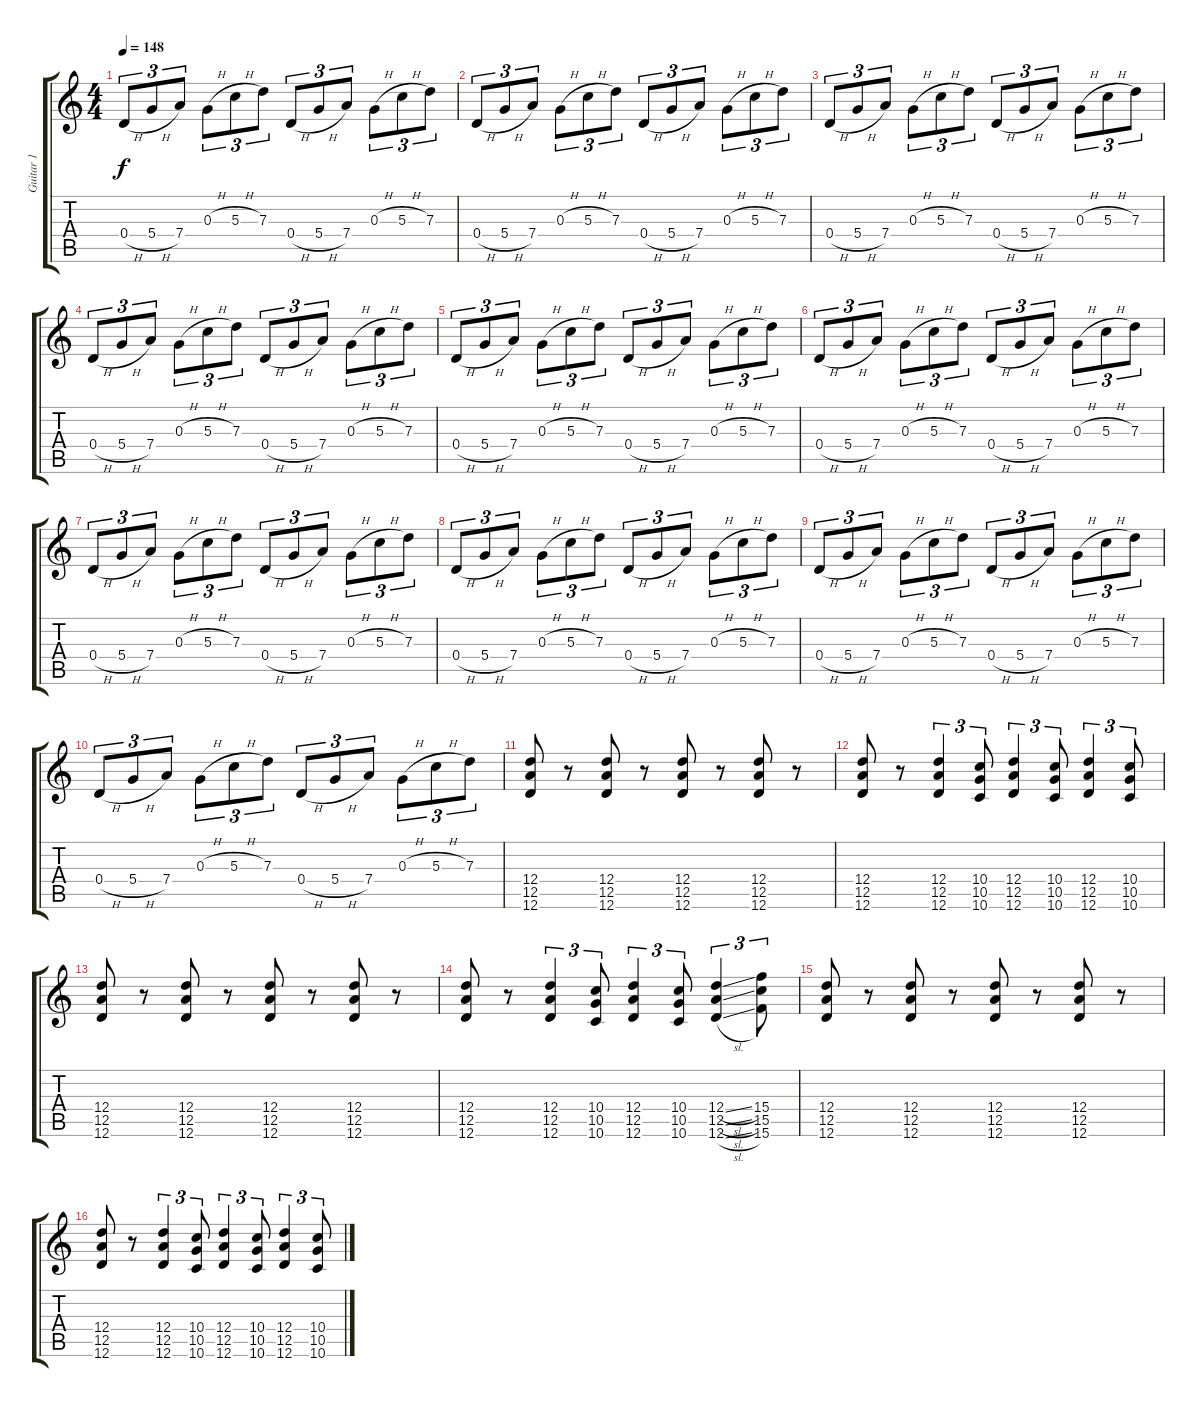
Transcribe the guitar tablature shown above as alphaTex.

\track ("Guitar 1" "Guitar 1") {instrument overdrivenguitar}
\staff {score tabs}
\tuning (E4 B3 G3 D3 A2 D2) {hide}
\ts (4 4)
\tempo 148
\clef g2
\ks c
0.4{h}.8{tu (3 2) dy f} 5.4{h}.8{tu (3 2)} 7.4.8{tu (3 2)} 0.3{h}.8{tu (3 2)} 5.3{h}.8{tu (3 2)} 7.3.8{tu (3 2)} 0.4{h}.8{tu (3 2)} 5.4{h}.8{tu (3 2)} 7.4.8{tu (3 2)} 0.3{h}.8{tu (3 2)} 5.3{h}.8{tu (3 2)} 7.3.8{tu (3 2)} |
0.4{h}.8{tu (3 2)} 5.4{h}.8{tu (3 2)} 7.4.8{tu (3 2)} 0.3{h}.8{tu (3 2)} 5.3{h}.8{tu (3 2)} 7.3.8{tu (3 2)} 0.4{h}.8{tu (3 2)} 5.4{h}.8{tu (3 2)} 7.4.8{tu (3 2)} 0.3{h}.8{tu (3 2)} 5.3{h}.8{tu (3 2)} 7.3.8{tu (3 2)} |
0.4{h}.8{tu (3 2)} 5.4{h}.8{tu (3 2)} 7.4.8{tu (3 2)} 0.3{h}.8{tu (3 2)} 5.3{h}.8{tu (3 2)} 7.3.8{tu (3 2)} 0.4{h}.8{tu (3 2)} 5.4{h}.8{tu (3 2)} 7.4.8{tu (3 2)} 0.3{h}.8{tu (3 2)} 5.3{h}.8{tu (3 2)} 7.3.8{tu (3 2)} |
0.4{h}.8{tu (3 2)} 5.4{h}.8{tu (3 2)} 7.4.8{tu (3 2)} 0.3{h}.8{tu (3 2)} 5.3{h}.8{tu (3 2)} 7.3.8{tu (3 2)} 0.4{h}.8{tu (3 2)} 5.4{h}.8{tu (3 2)} 7.4.8{tu (3 2)} 0.3{h}.8{tu (3 2)} 5.3{h}.8{tu (3 2)} 7.3.8{tu (3 2)} |
0.4{h}.8{tu (3 2)} 5.4{h}.8{tu (3 2)} 7.4.8{tu (3 2)} 0.3{h}.8{tu (3 2)} 5.3{h}.8{tu (3 2)} 7.3.8{tu (3 2)} 0.4{h}.8{tu (3 2)} 5.4{h}.8{tu (3 2)} 7.4.8{tu (3 2)} 0.3{h}.8{tu (3 2)} 5.3{h}.8{tu (3 2)} 7.3.8{tu (3 2)} |
0.4{h}.8{tu (3 2)} 5.4{h}.8{tu (3 2)} 7.4.8{tu (3 2)} 0.3{h}.8{tu (3 2)} 5.3{h}.8{tu (3 2)} 7.3.8{tu (3 2)} 0.4{h}.8{tu (3 2)} 5.4{h}.8{tu (3 2)} 7.4.8{tu (3 2)} 0.3{h}.8{tu (3 2)} 5.3{h}.8{tu (3 2)} 7.3.8{tu (3 2)} |
0.4{h}.8{tu (3 2)} 5.4{h}.8{tu (3 2)} 7.4.8{tu (3 2)} 0.3{h}.8{tu (3 2)} 5.3{h}.8{tu (3 2)} 7.3.8{tu (3 2)} 0.4{h}.8{tu (3 2)} 5.4{h}.8{tu (3 2)} 7.4.8{tu (3 2)} 0.3{h}.8{tu (3 2)} 5.3{h}.8{tu (3 2)} 7.3.8{tu (3 2)} |
0.4{h}.8{tu (3 2)} 5.4{h}.8{tu (3 2)} 7.4.8{tu (3 2)} 0.3{h}.8{tu (3 2)} 5.3{h}.8{tu (3 2)} 7.3.8{tu (3 2)} 0.4{h}.8{tu (3 2)} 5.4{h}.8{tu (3 2)} 7.4.8{tu (3 2)} 0.3{h}.8{tu (3 2)} 5.3{h}.8{tu (3 2)} 7.3.8{tu (3 2)} |
0.4{h}.8{tu (3 2)} 5.4{h}.8{tu (3 2)} 7.4.8{tu (3 2)} 0.3{h}.8{tu (3 2)} 5.3{h}.8{tu (3 2)} 7.3.8{tu (3 2)} 0.4{h}.8{tu (3 2)} 5.4{h}.8{tu (3 2)} 7.4.8{tu (3 2)} 0.3{h}.8{tu (3 2)} 5.3{h}.8{tu (3 2)} 7.3.8{tu (3 2)} |
0.4{h}.8{tu (3 2)} 5.4{h}.8{tu (3 2)} 7.4.8{tu (3 2)} 0.3{h}.8{tu (3 2)} 5.3{h}.8{tu (3 2)} 7.3.8{tu (3 2)} 0.4{h}.8{tu (3 2)} 5.4{h}.8{tu (3 2)} 7.4.8{tu (3 2)} 0.3{h}.8{tu (3 2)} 5.3{h}.8{tu (3 2)} 7.3.8{tu (3 2)} |
(12.4 12.5 12.6).8 r.8 (12.4 12.5 12.6).8 r.8 (12.4 12.5 12.6).8 r.8 (12.4 12.5 12.6).8 r.8 |
(12.4 12.5 12.6).8 r.8 (12.4 12.5 12.6).4{tu (3 2)} (10.4 10.5 10.6).8{tu (3 2)} (12.4 12.5 12.6).4{tu (3 2)} (10.4 10.5 10.6).8{tu (3 2)} (12.4 12.5 12.6).4{tu (3 2)} (10.4 10.5 10.6).8{tu (3 2)} |
(12.4 12.5 12.6).8 r.8 (12.4 12.5 12.6).8 r.8 (12.4 12.5 12.6).8 r.8 (12.4 12.5 12.6).8 r.8 |
(12.4 12.5 12.6).8 r.8 (12.4 12.5 12.6).4{tu (3 2)} (10.4 10.5 10.6).8{tu (3 2)} (12.4 12.5 12.6).4{tu (3 2)} (10.4 10.5 10.6).8{tu (3 2)} (12.4{sl} 12.5{sl} 12.6{sl}).4{tu (3 2)} (15.4 15.5 15.6).8{tu (3 2)} |
(12.4 12.5 12.6).8 r.8 (12.4 12.5 12.6).8 r.8 (12.4 12.5 12.6).8 r.8 (12.4 12.5 12.6).8 r.8 |
(12.4 12.5 12.6).8 r.8 (12.4 12.5 12.6).4{tu (3 2)} (10.4 10.5 10.6).8{tu (3 2)} (12.4 12.5 12.6).4{tu (3 2)} (10.4 10.5 10.6).8{tu (3 2)} (12.4 12.5 12.6).4{tu (3 2)} (10.4 10.5 10.6).8{tu (3 2)}
